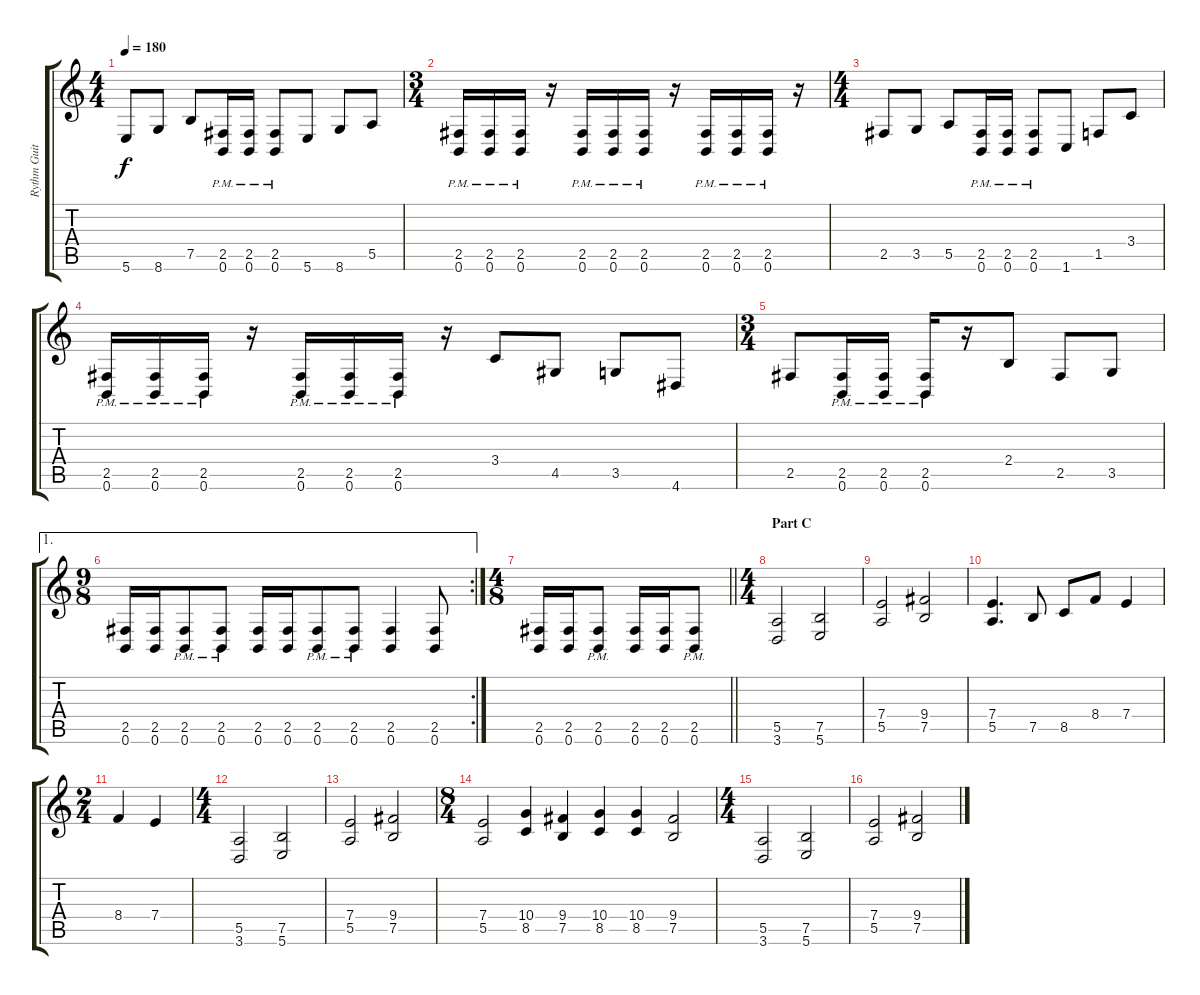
\track ("Rythm Guitar" "Rythm Guit") {instrument distortionguitar}
\staff {score tabs}
\tuning (B3 Gb3 D3 A2 E2 B1) {hide}
\ts (4 4)
\tempo 180
\clef g2
\ks c
5.6.8{dy f} 8.6.8 7.5.8 (2.5{pm} 0.6{pm}).16 (2.5{pm} 0.6{pm}).16 (2.5{pm} 0.6{pm}).8 5.6.8 8.6.8 5.5.8 |
\ts (3 4)
(2.5{pm} 0.6{pm}).16 (2.5{pm} 0.6{pm}).16 (2.5{pm} 0.6{pm}).16 r.16 (2.5{pm} 0.6{pm}).16 (2.5{pm} 0.6{pm}).16 (2.5{pm} 0.6{pm}).16 r.16 (2.5{pm} 0.6{pm}).16 (2.5{pm} 0.6{pm}).16 (2.5{pm} 0.6{pm}).16 r.16 |
\ts (4 4)
2.5.8 3.5.8 5.5.8 (2.5{pm} 0.6{pm}).16 (2.5{pm} 0.6{pm}).16 (2.5{pm} 0.6{pm}).8 1.6.8 1.5.8 3.4.8 |
(2.5{pm} 0.6{pm}).16 (2.5{pm} 0.6{pm}).16 (2.5{pm} 0.6{pm}).16 r.16 (2.5{pm} 0.6{pm}).16 (2.5{pm} 0.6{pm}).16 (2.5{pm} 0.6{pm}).16 r.16 3.4.8 4.5.8 3.5.8 4.6.8 |
\ts (3 4)
2.5.8 (2.5{pm} 0.6{pm}).16 (2.5{pm} 0.6{pm}).16 (2.5{pm} 0.6{pm}).16 r.16 2.4.8 2.5.8 3.5.8 |
\ae 1
\rc 2
\ts (9 8)
(2.5 0.6).16 (2.5 0.6).16 (2.5{pm} 0.6{pm}).8 (2.5{pm} 0.6{pm}).8 (2.5 0.6).16 (2.5 0.6).16 (2.5{pm} 0.6{pm}).8 (2.5{pm} 0.6{pm}).8 (2.5 0.6).4 (2.5 0.6).8 |
\ts (4 8)
\barLineRight lightlight
(2.5 0.6).16 (2.5 0.6).16 (2.5{pm} 0.6{pm}).8 (2.5 0.6).16 (2.5 0.6).16 (2.5{pm} 0.6{pm}).8 |
\ts (4 4)
\section ("" "Part C")
(5.5 3.6).2 (7.5 5.6).2 |
(7.4 5.5).2 (9.4 7.5).2 |
(7.4 5.5).4{d} 7.5.8 8.5.8 8.4.8 7.4.4 |
\ts (2 4)
8.4.4 7.4.4 |
\ts (4 4)
(5.5 3.6).2 (7.5 5.6).2 |
(7.4 5.5).2 (9.4 7.5).2 |
\ts (8 4)
(7.4 5.5).2 (10.4 8.5).4 (9.4 7.5).4 (10.4 8.5).4 (10.4 8.5).4 (9.4 7.5).2 |
\ts (4 4)
(5.5 3.6).2 (7.5 5.6).2 |
(7.4 5.5).2 (9.4 7.5).2
